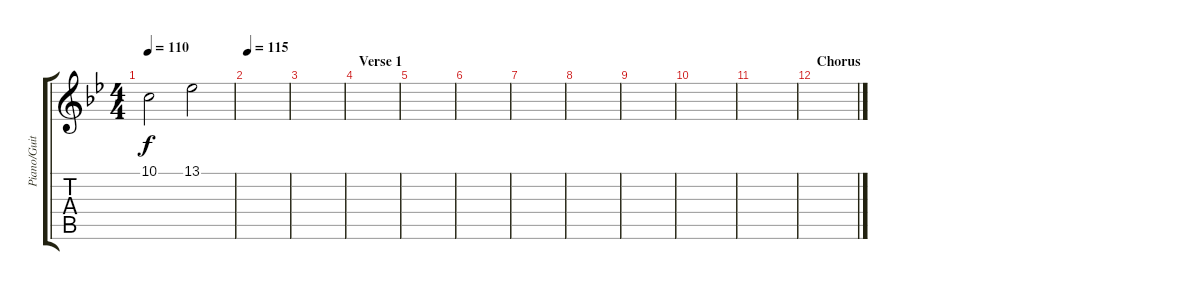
\track ("Piano/Guitar3" "Piano/Guit") {instrument acousticgrandpiano}
\staff {score tabs}
\tuning (D4 A3 F3 C3 G2 D2) {hide}
\ts (4 4)
\tempo 110
\clef g2
\ks gminor
10.1.2{dy f} 13.1.2 |
\tempo 115
|
|
\section ("" "Verse 1")
|
|
|
|
|
|
|
|
\section ("" "Chorus")
